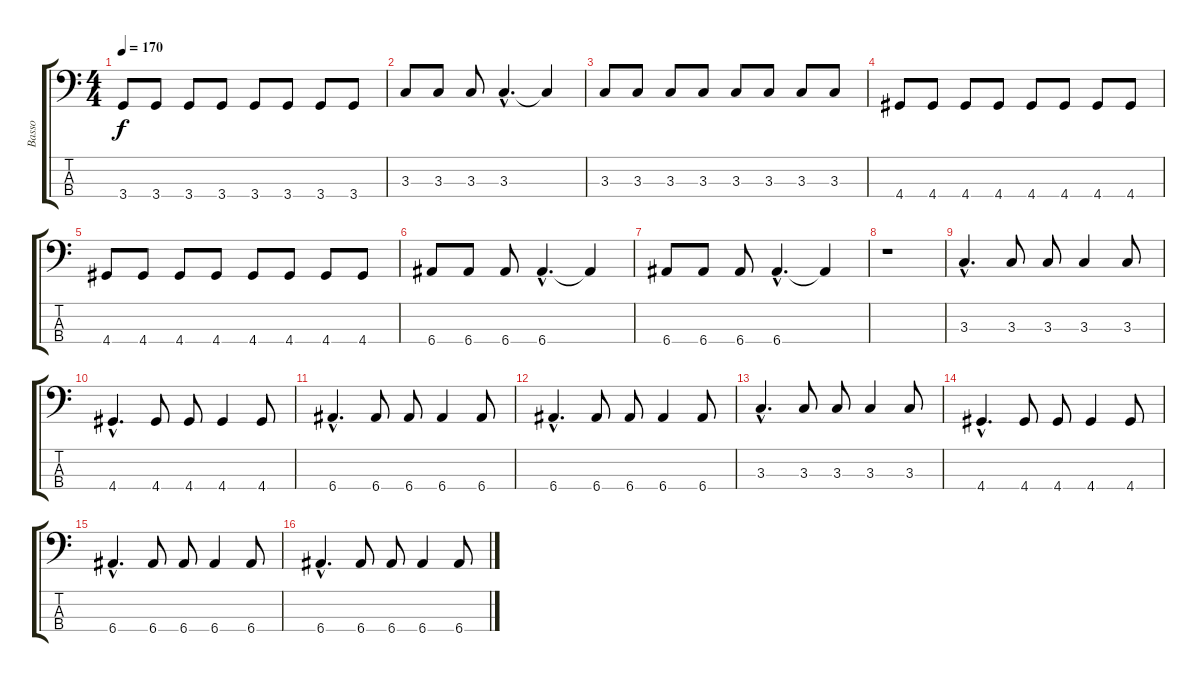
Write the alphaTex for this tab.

\track ("Basso" "Basso") {instrument electricbassfinger}
\staff {score tabs}
\tuning (G2 D2 A1 E1) {hide}
\ts (4 4)
\tempo 170
\clef f4
\ks c
3.4.8{dy f} 3.4.8 3.4.8 3.4.8 3.4.8 3.4.8 3.4.8 3.4.8 |
3.3.8 3.3.8 3.3.8 3.3{hac}.4{d} 3.3{t}.4 |
3.3.8 3.3.8 3.3.8 3.3.8 3.3.8 3.3.8 3.3.8 3.3.8 |
4.4.8 4.4.8 4.4.8 4.4.8 4.4.8 4.4.8 4.4.8 4.4.8 |
4.4.8 4.4.8 4.4.8 4.4.8 4.4.8 4.4.8 4.4.8 4.4.8 |
6.4.8 6.4.8 6.4.8 6.4{hac}.4{d} 6.4{t}.4 |
6.4.8 6.4.8 6.4.8 6.4{hac}.4{d} 6.4{t}.4 |
r.1 |
3.3{hac}.4{d} 3.3.8 3.3.8 3.3.4 3.3.8 |
4.4{hac}.4{d} 4.4.8 4.4.8 4.4.4 4.4.8 |
6.4{hac}.4{d} 6.4.8 6.4.8 6.4.4 6.4.8 |
6.4{hac}.4{d} 6.4.8 6.4.8 6.4.4 6.4.8 |
3.3{hac}.4{d} 3.3.8 3.3.8 3.3.4 3.3.8 |
4.4{hac}.4{d} 4.4.8 4.4.8 4.4.4 4.4.8 |
6.4{hac}.4{d} 6.4.8 6.4.8 6.4.4 6.4.8 |
6.4{hac}.4{d} 6.4.8 6.4.8 6.4.4 6.4.8
